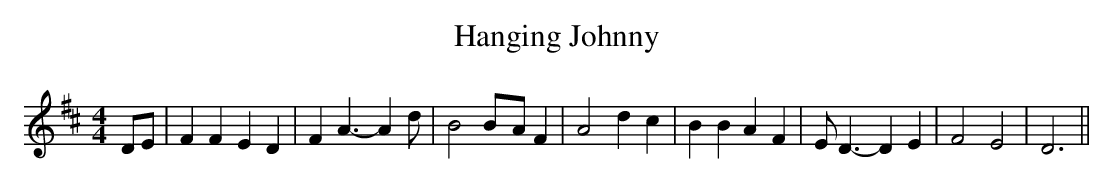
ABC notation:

X:1
T:Hanging Johnny
M:4/4
L:1/4
K:D
 D/2E/2| F F E D| F A3/2- A d/2| B2B/2-A/2 F| A2 d c| B B A F| E/2 D3/2- D E|\
 F2 E2| D3||
